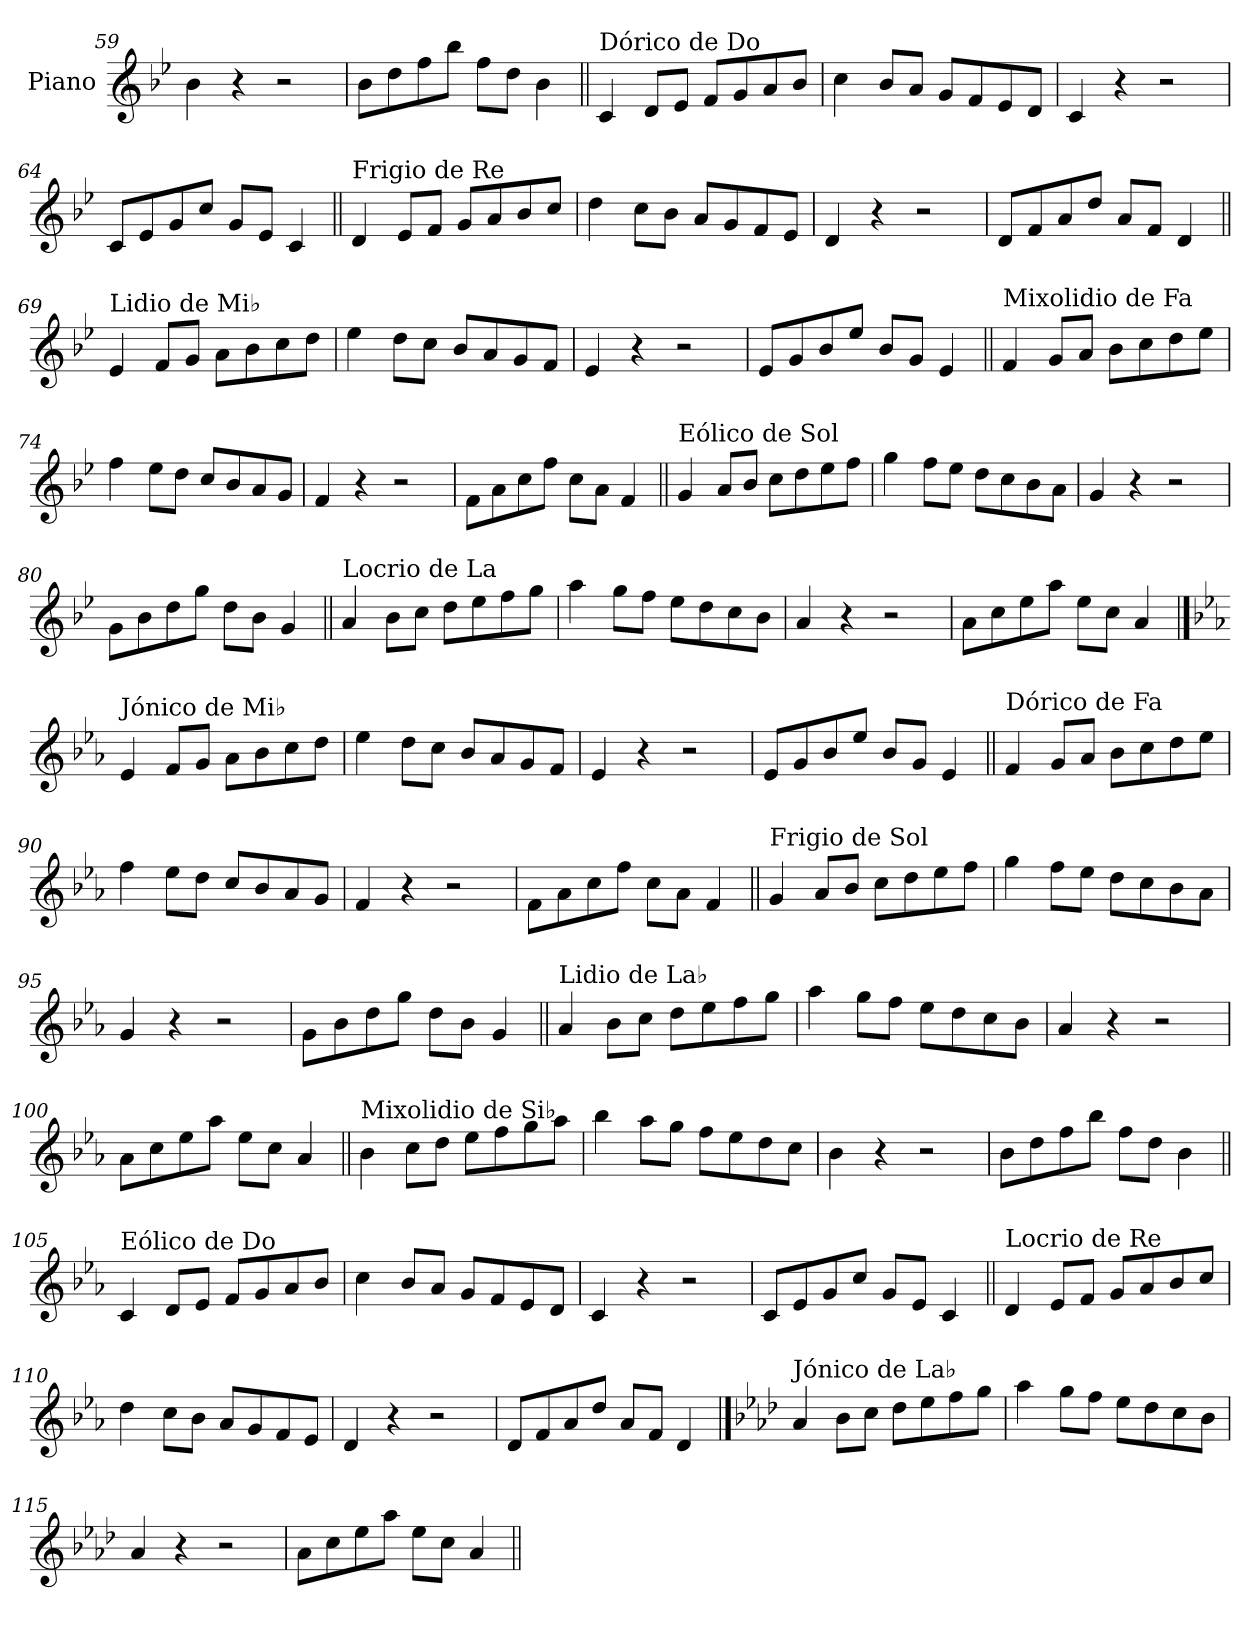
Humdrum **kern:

**kern
*part1
*staff1
*I"Piano
*I'Pno.
*clefG2
*k[b-e-]
=59
4b-\
4r
2r
=60
8b-\L
8dd\
8ff\
8bb-\J
8ff\L
8dd\J
4b-\
!!LO:LB:g=z
=61||
!LO:TX:a:t=Dórico de Do
4c/
8d/L
8e-/J
8f/L
8g/
8a/
8b-/J
=62
4cc\
8b-/L
8a/J
8g/L
8f/
8e-/
8d/J
=63
4c/
4r
2r
=64
8c/L
8e-/
8g/
8cc/J
8g/L
8e-/J
4c/
!!LO:LB:g=z
=65||
!LO:TX:a:t=Frigio de Re
4d/
8e-/L
8f/J
8g/L
8a/
8b-/
8cc/J
=66
4dd\
8cc\L
8b-\J
8a/L
8g/
8f/
8e-/J
=67
4d/
4r
2r
=68
8d/L
8f/
8a/
8dd/J
8a/L
8f/J
4d/
!!LO:LB:g=z
=69||
!LO:TX:a:t=Lidio de Mi♭
4e-/
8f/L
8g/J
8a\L
8b-\
8cc\
8dd\J
=70
4ee-\
8dd\L
8cc\J
8b-/L
8a/
8g/
8f/J
=71
4e-/
4r
2r
=72
8e-/L
8g/
8b-/
8ee-/J
8b-/L
8g/J
4e-/
!!LO:LB:g=z
=73||
!LO:TX:a:t=Mixolidio de Fa
4f/
8g/L
8a/J
8b-\L
8cc\
8dd\
8ee-\J
=74
4ff\
8ee-\L
8dd\J
8cc/L
8b-/
8a/
8g/J
=75
4f/
4r
2r
=76
8f\L
8a\
8cc\
8ff\J
8cc\L
8a\J
4f/
!!LO:LB:g=z
=77||
!LO:TX:a:t=Eólico de Sol
4g/
8a/L
8b-/J
8cc\L
8dd\
8ee-\
8ff\J
=78
4gg\
8ff\L
8ee-\J
8dd\L
8cc\
8b-\
8a\J
=79
4g/
4r
2r
=80
8g\L
8b-\
8dd\
8gg\J
8dd\L
8b-\J
4g/
!!LO:LB:g=z
=81||
!LO:TX:a:t=Locrio de La
4a/
8b-\L
8cc\J
8dd\L
8ee-\
8ff\
8gg\J
=82
4aa\
8gg\L
8ff\J
8ee-\L
8dd\
8cc\
8b-\J
=83
4a/
4r
2r
=84
8a\L
8cc\
8ee-\
8aa\J
8ee-\L
8cc\J
4a/
!!LO:PB:g=z
==85
*k[b-e-a-]
!LO:TX:a:t=Jónico de Mi♭
4e-/
8f/L
8g/J
8a-\L
8b-\
8cc\
8dd\J
=86
4ee-\
8dd\L
8cc\J
8b-/L
8a-/
8g/
8f/J
=87
4e-/
4r
2r
=88
8e-/L
8g/
8b-/
8ee-/J
8b-/L
8g/J
4e-/
!!LO:LB:g=z
=89||
!LO:TX:a:t=Dórico de Fa
4f/
8g/L
8a-/J
8b-\L
8cc\
8dd\
8ee-\J
=90
4ff\
8ee-\L
8dd\J
8cc/L
8b-/
8a-/
8g/J
=91
4f/
4r
2r
=92
8f\L
8a-\
8cc\
8ff\J
8cc\L
8a-\J
4f/
!!LO:LB:g=z
=93||
!LO:TX:a:t=Frigio de Sol
4g/
8a-/L
8b-/J
8cc\L
8dd\
8ee-\
8ff\J
=94
4gg\
8ff\L
8ee-\J
8dd\L
8cc\
8b-\
8a-\J
=95
4g/
4r
2r
=96
8g\L
8b-\
8dd\
8gg\J
8dd\L
8b-\J
4g/
!!LO:LB:g=z
=97||
!LO:TX:a:t=Lidio de La♭
4a-/
8b-\L
8cc\J
8dd\L
8ee-\
8ff\
8gg\J
=98
4aa-\
8gg\L
8ff\J
8ee-\L
8dd\
8cc\
8b-\J
=99
4a-/
4r
2r
=100
8a-\L
8cc\
8ee-\
8aa-\J
8ee-\L
8cc\J
4a-/
!!LO:LB:g=z
=101||
!LO:TX:a:t=Mixolidio de Si♭
4b-\
8cc\L
8dd\J
8ee-\L
8ff\
8gg\
8aa-\J
=102
4bb-\
8aa-\L
8gg\J
8ff\L
8ee-\
8dd\
8cc\J
=103
4b-\
4r
2r
=104
8b-\L
8dd\
8ff\
8bb-\J
8ff\L
8dd\J
4b-\
!!LO:LB:g=z
=105||
!LO:TX:a:t=Eólico de Do
4c/
8d/L
8e-/J
8f/L
8g/
8a-/
8b-/J
=106
4cc\
8b-/L
8a-/J
8g/L
8f/
8e-/
8d/J
=107
4c/
4r
2r
=108
8c/L
8e-/
8g/
8cc/J
8g/L
8e-/J
4c/
!!LO:LB:g=z
=109||
!LO:TX:a:t=Locrio de Re
4d/
8e-/L
8f/J
8g/L
8a-/
8b-/
8cc/J
=110
4dd\
8cc\L
8b-\J
8a-/L
8g/
8f/
8e-/J
=111
4d/
4r
2r
=112
8d/L
8f/
8a-/
8dd/J
8a-/L
8f/J
4d/
!!LO:PB:g=z
==113
*k[b-e-a-d-]
!LO:TX:a:t=Jónico de La♭
4a-/
8b-\L
8cc\J
8dd-\L
8ee-\
8ff\
8gg\J
=114
4aa-\
8gg\L
8ff\J
8ee-\L
8dd-\
8cc\
8b-\J
=115
4a-/
4r
2r
=116
8a-\L
8cc\
8ee-\
8aa-\J
8ee-\L
8cc\J
4a-/
=||
*-
